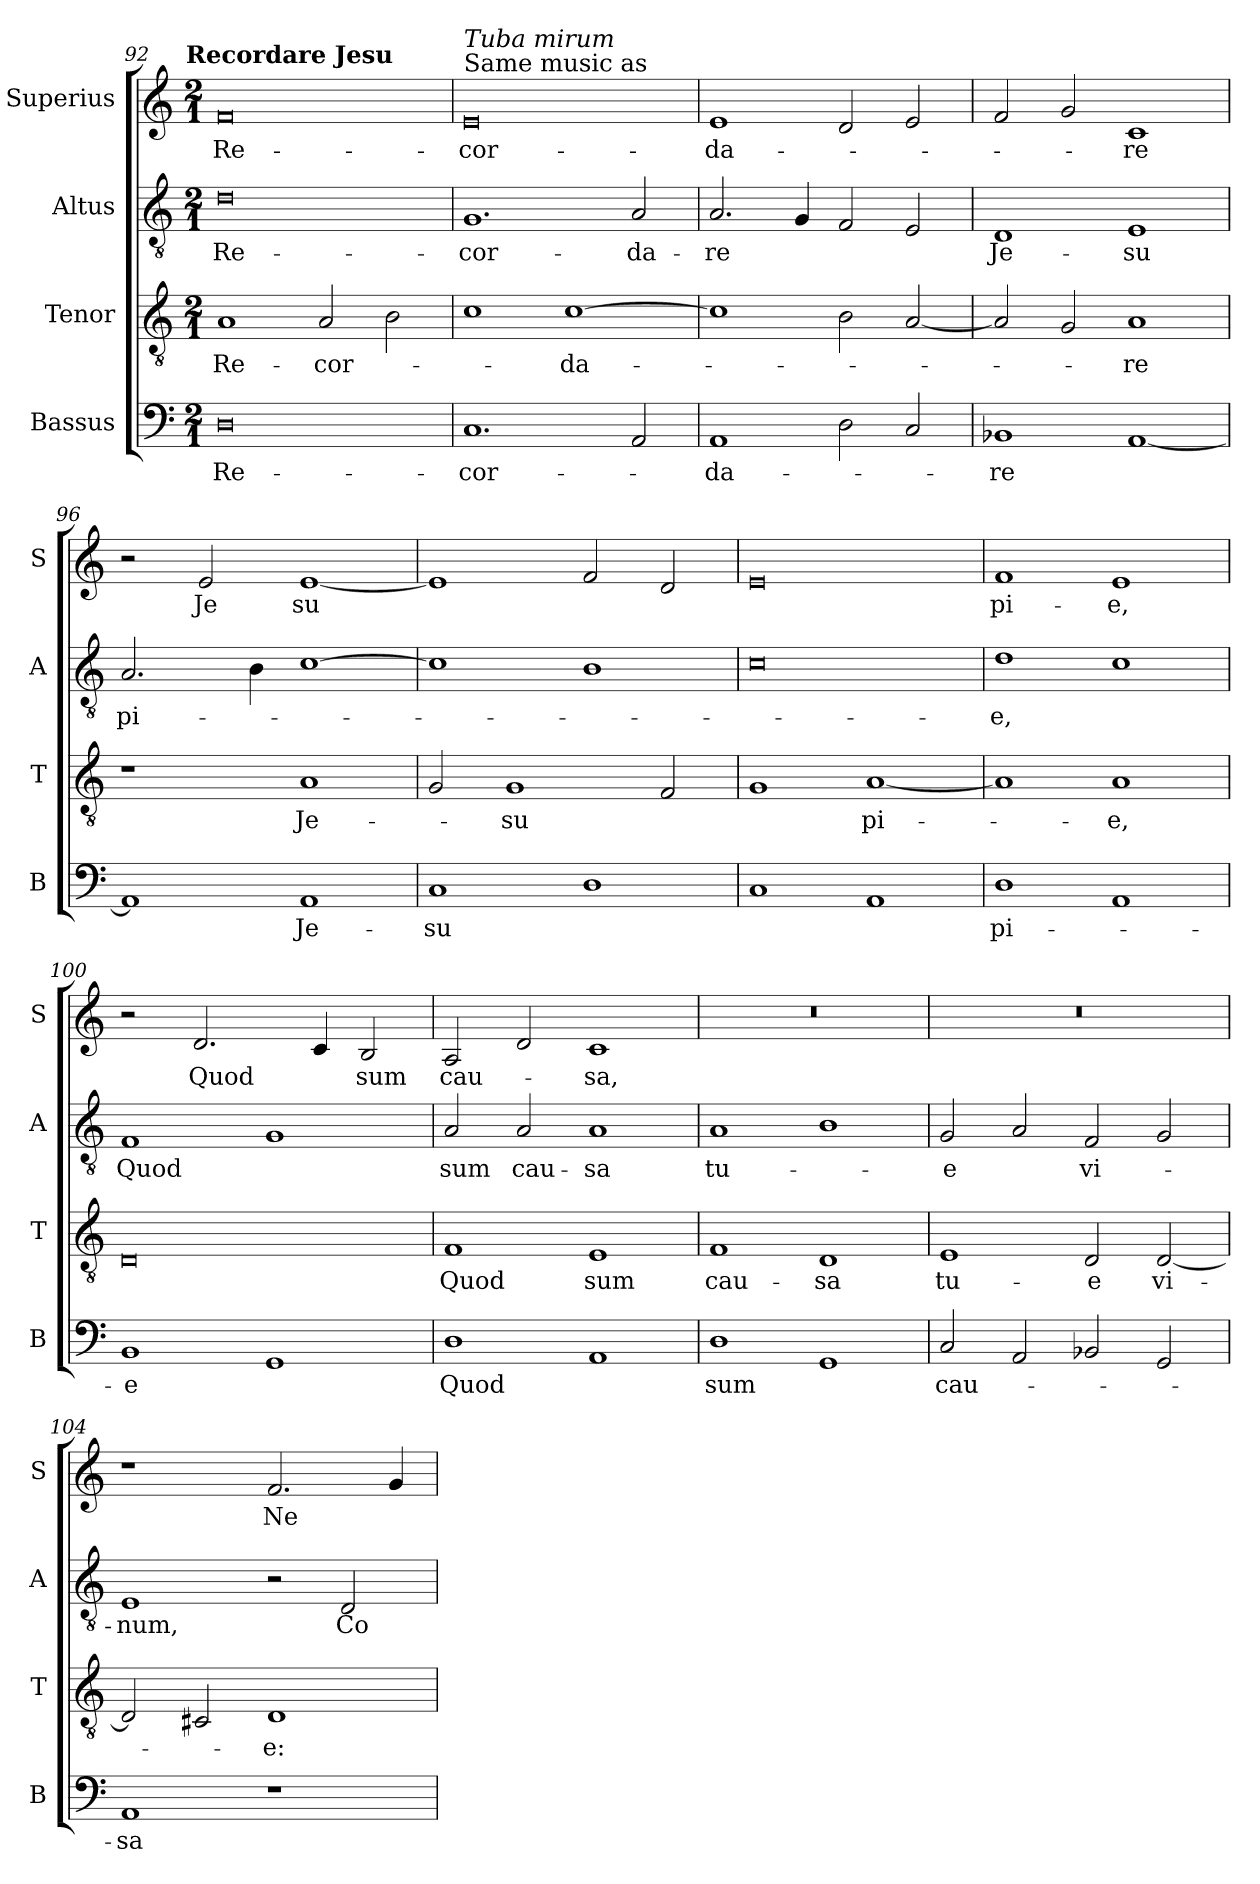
**kern	**text	**kern	**text	**kern	**text	**kern	**text
*part4	*part4	*part3	*part3	*part2	*part2	*part1	*part1
*staff4	*staff4	*staff3	*staff3	*staff2	*staff2	*staff1	*staff1
*I"Bassus	*	*I"Tenor	*	*I"Altus	*	*I"Superius	*
*I'B	*	*I'T	*	*I'A	*	*I'S	*
!!LO:PB:g=z
*clefF4	*	*clefGv2	*	*clefGv2	*	*clefG2	*
*k[]	*	*k[]	*	*k[]	*	*k[]	*
!!LO:TX:omd:t=Recordare Jesu
*M2/1	*	*M2/1	*	*M2/1	*	*M2/1	*
=92	=92	=92	=92	=92	=92	=92	=92
0D	Re-	1A	Re-	0d	Re-	0f	Re-
.	.	2A	-cor-	.	.	.	.
.	.	2B	.	.	.	.	.
=93	=93	=93	=93	=93	=93	=93	=93
!	!	!	!	!	!	!LO:TX:a:t=Same music as	!
!	!	!	!	!	!	!LO:TX:a:i:t=Tuba mirum	!
1.C	-cor-	1c	.	1.G	-cor-	0e	-cor-
.	.	[1c	-da-	.	.	.	.
2AA	.	.	.	2A	-da-	.	.
=94	=94	=94	=94	=94	=94	=94	=94
1AA	-da-	1c]	.	2.A	-re	1e	-da-
.	.	.	.	4G	.	.	.
2D	.	2B	.	2F	.	2d	.
2C	.	[2A	.	2E	.	2e	.
=95	=95	=95	=95	=95	=95	=95	=95
1BB-X	-re	2A]	.	1D	Je-	2f	.
.	.	2G	.	.	.	2g	.
[1AA	.	1A	-re	1E	-su	1c	-re
=96	=96	=96	=96	=96	=96	=96	=96
1AA]	.	1r	.	2.A	pi-	2r	.
.	.	.	.	.	.	2e	Je
.	.	.	.	4B	.	.	.
1AA	Je-	1A	Je-	[1c	.	[1e	su
=97	=97	=97	=97	=97	=97	=97	=97
1C	-su	2G	.	1c]	.	1e]	.
.	.	1G	-su	.	.	.	.
1D	.	.	.	1B	.	2f	.
.	.	2F	.	.	.	2d	.
=98	=98	=98	=98	=98	=98	=98	=98
1C	.	1G	.	0c	.	0e	.
1AA	.	[1A	pi-	.	.	.	.
=99	=99	=99	=99	=99	=99	=99	=99
1D	pi-	1A]	.	1d	-e,	1f	pi-
1AA	.	1A	-e,	1c	.	1e	-e,
=100	=100	=100	=100	=100	=100	=100	=100
1BB	-e	0D	.	1F	Quod	2r	.
.	.	.	.	.	.	2.d	Quod
1GG	.	.	.	1G	.	.	.
.	.	.	.	.	.	4c	.
.	.	.	.	.	.	2B	sum
=101	=101	=101	=101	=101	=101	=101	=101
1D	Quod	1F	Quod	2A	sum	2A	cau-
.	.	.	.	2A	cau-	2d	.
1AA	.	1E	sum	1A	-sa	1c	-sa,
=102	=102	=102	=102	=102	=102	=102	=102
1D	sum	1F	cau-	1A	tu-	0r	.
1GG	.	1D	-sa	1B	.	.	.
=103	=103	=103	=103	=103	=103	=103	=103
2C	cau-	1E	tu-	2G	-e	0r	.
2AA	.	.	.	2A	.	.	.
2BB-X	.	2D	-e	2F	vi-	.	.
2GG	.	[2D	vi-	2G	.	.	.
=104	=104	=104	=104	=104	=104	=104	=104
1AA	-sa	2D]	.	1E	-num,	1r	.
.	.	2C#X	.	.	.	.	.
1r	.	1D	-e:	2r	.	2.f	Ne
.	.	.	.	2D	Co-	.	.
.	.	.	.	.	.	4g	.
=	=	=	=	=	=	=	=
*-	*-	*-	*-	*-	*-	*-	*-
